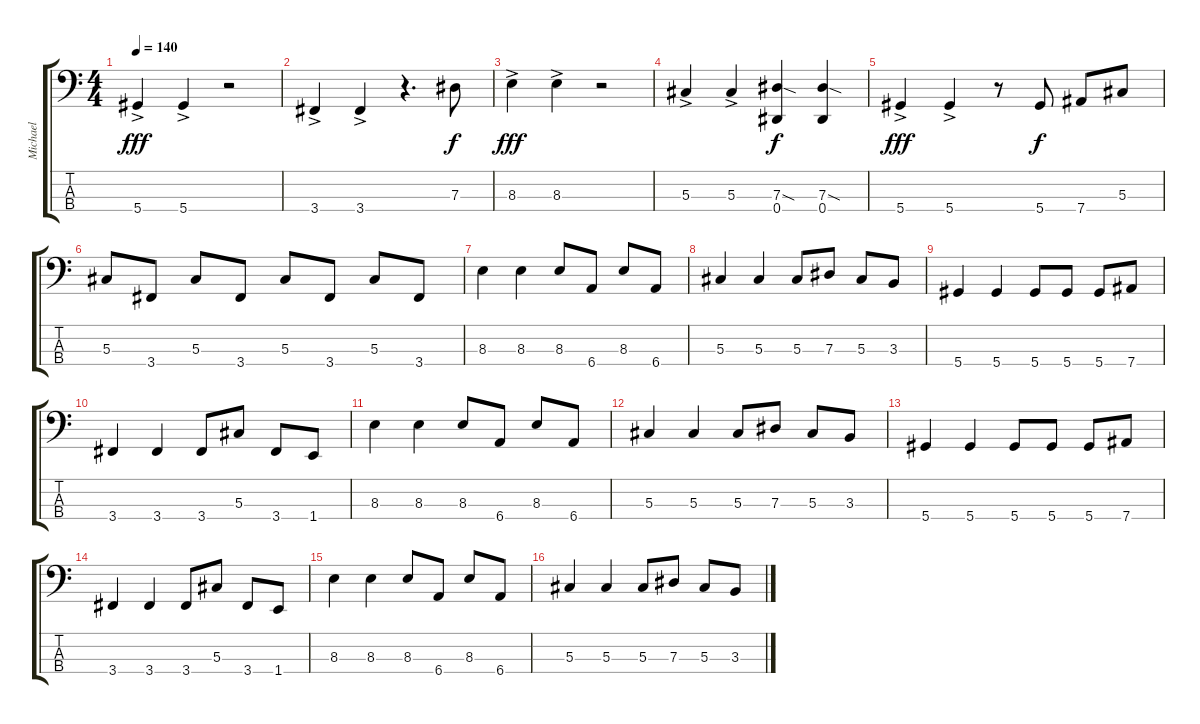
\track ("Michael" "Michael") {instrument electricbassfinger}
\staff {score tabs}
\tuning (Gb2 Db2 Ab1 Eb1) {hide}
\ts (4 4)
\tempo 140
\clef f4
\ks c
5.4{ac}.4{dy fff} 5.4{ac}.4 r.2 |
3.4{ac}.4 3.4{ac}.4 r.4{d} 7.3.8{dy f} |
8.3{ac}.4{dy fff} 8.3{ac}.4 r.2 |
5.3{ac}.4 5.3{ac}.4 (7.3{sod} 0.4).4{dy f} (7.3{sod} 0.4).4 |
5.4{ac}.4{dy fff} 5.4{ac}.4 r.8 5.4.8{dy f} 7.4.8 5.3.8 |
5.3.8 3.4.8 5.3.8 3.4.8 5.3.8 3.4.8 5.3.8 3.4.8 |
8.3.4 8.3.4 8.3.8 6.4.8 8.3.8 6.4.8 |
5.3.4 5.3.4 5.3.8 7.3.8 5.3.8 3.3.8 |
5.4.4 5.4.4 5.4.8 5.4.8 5.4.8 7.4.8 |
3.4.4 3.4.4 3.4.8 5.3.8 3.4.8 1.4.8 |
8.3.4 8.3.4 8.3.8 6.4.8 8.3.8 6.4.8 |
5.3.4 5.3.4 5.3.8 7.3.8 5.3.8 3.3.8 |
5.4.4 5.4.4 5.4.8 5.4.8 5.4.8 7.4.8 |
3.4.4 3.4.4 3.4.8 5.3.8 3.4.8 1.4.8 |
8.3.4 8.3.4 8.3.8 6.4.8 8.3.8 6.4.8 |
5.3.4 5.3.4 5.3.8 7.3.8 5.3.8 3.3.8
